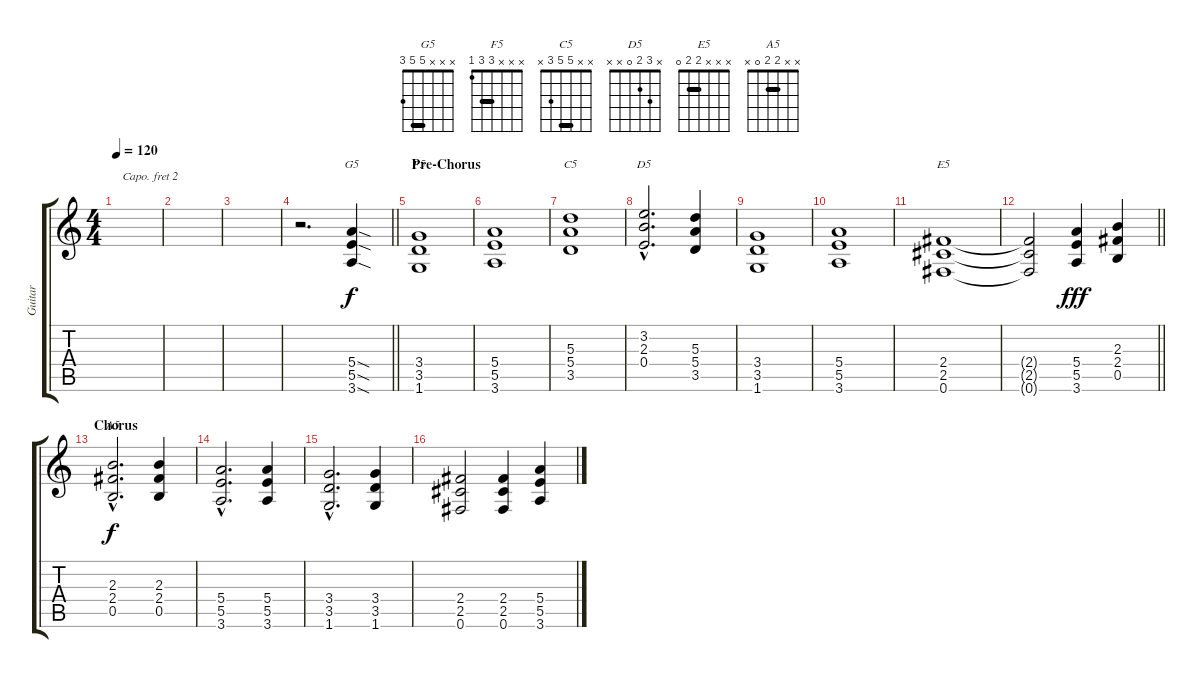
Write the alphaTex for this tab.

\track ("Guitar" "Guitar") {instrument distortionguitar}
\staff {score tabs}
\capo 2
\tuning (E4 B3 G3 D3 A2 E2) {hide}
\chord ("G5" x x x 5 5 3) {barre 5}
\chord ("F5" x x x 3 3 1) {barre 3}
\chord ("C5" x x 5 5 3 x) {barre 5}
\chord ("D5" x 3 2 0 x x)
\chord ("E5" x x x 2 2 0) {barre 2}
\chord ("A5" x x 2 2 0 x) {barre 2}
\ts (4 4)
\tempo 120
\clef g2
\ks c
|
|
|
\barLineRight lightlight
r.2{d} (5.4{sod} 5.5{sod} 3.6{sod}).4{ch "G5"} |
\section ("" "Pre-Chorus")
(3.4 3.5 1.6).1{ch "F5"} |
(5.4 5.5 3.6).1 |
(5.3 5.4 3.5).1{ch "C5"} |
(3.2{hac} 2.3{hac} 0.4{hac}).2{d ch "D5"} (5.3 5.4 3.5).4 |
(3.4 3.5 1.6).1 |
(5.4 5.5 3.6).1 |
(2.4 2.5 0.6).1{ch "E5"} |
\barLineRight lightlight
(2.4{t} 2.5{t} 0.6{t}).2 (5.4 5.5 3.6).4{dy fff} (2.3 2.4 0.5).4 |
\section ("" "Chorus")
(2.3{hac} 2.4{hac} 0.5{hac}).2{d ch "A5" dy f} (2.3 2.4 0.5).4 |
(5.4{hac} 5.5{hac} 3.6{hac}).2{d} (5.4 5.5 3.6).4 |
(3.4{hac} 3.5{hac} 1.6{hac}).2{d} (3.4 3.5 1.6).4 |
(2.4 2.5 0.6).2 (2.4 2.5 0.6).4 (5.4 5.5 3.6).4
